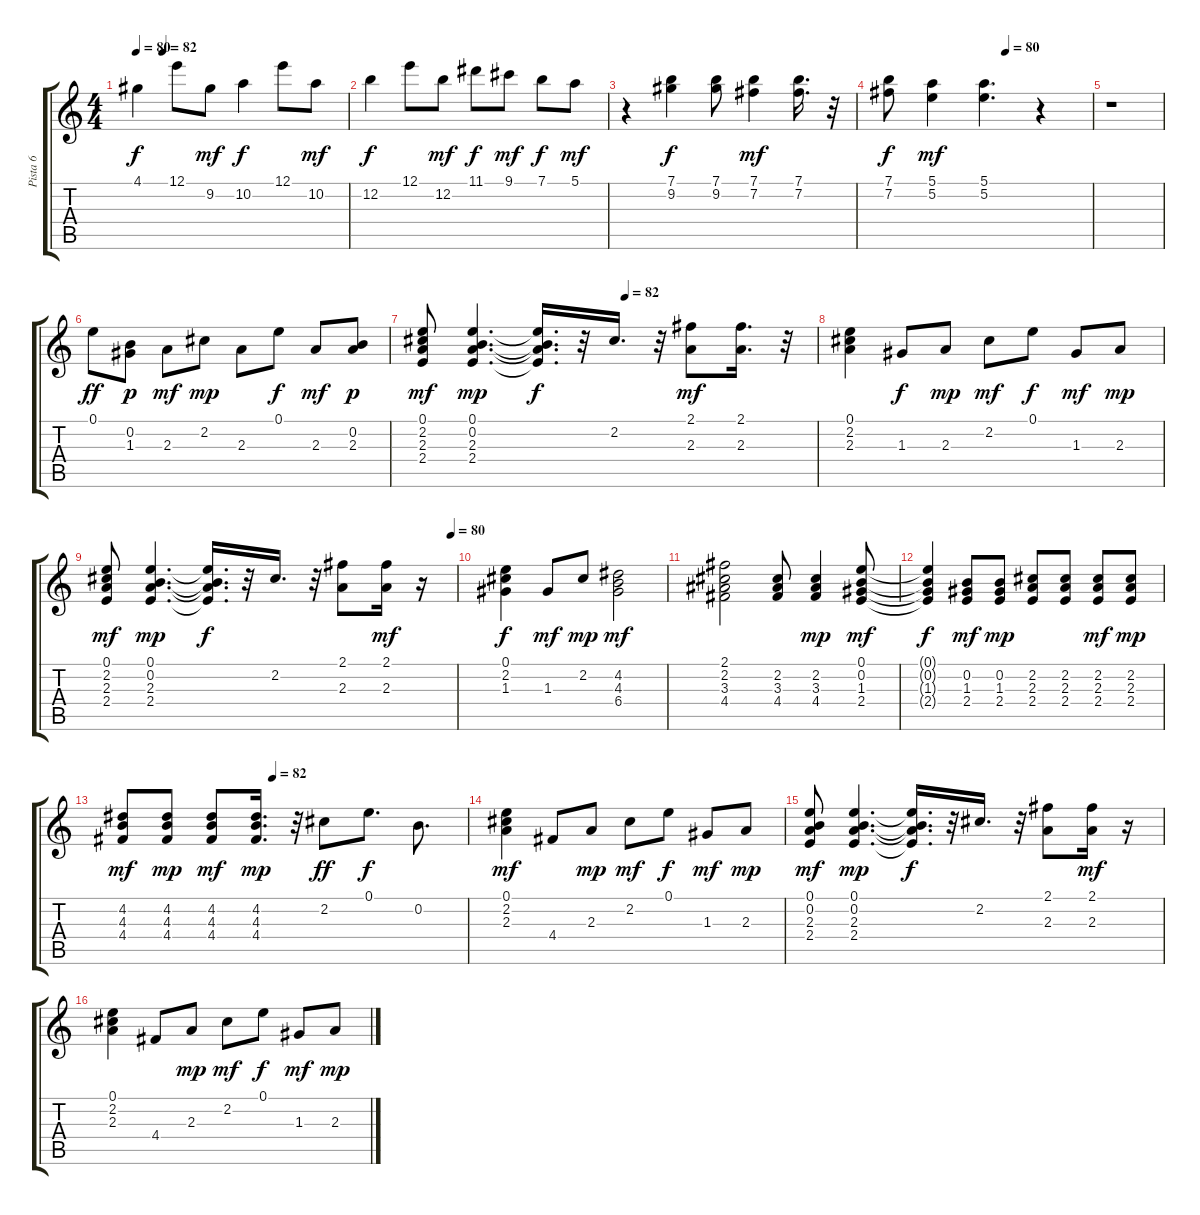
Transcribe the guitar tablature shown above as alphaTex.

\track ("Pista 6" "Pista 6") {instrument electricguitarclean}
\staff {score tabs}
\tuning (E4 B3 G3 D3 A2 E2) {hide}
\ts (4 4)
\tempo 80
\tempo (82 0.125)
\clef g2
\ks c
4.1.4{dy f} 12.1.8 9.2.8{dy mf} 10.2.4{dy f} 12.1.8 10.2.8{dy mf} |
12.2.4{dy f} 12.1.8 12.2.8{dy mf} 11.1.8{dy f} 9.1.8{dy mf} 7.1.8{dy f} 5.1.8{dy mf} |
r.4 (7.1 9.2).4{dy f} (7.1 9.2).8 (7.1 7.2).4{dy mf} (7.1 7.2).16{d} r.32 |
\tempo (80 0.578125)
(7.1 7.2).8{dy f} (5.1 5.2).4{dy mf} (5.1 5.2).4{d} r.4 |
r.1 |
0.1.8{dy ff} (0.2 1.3).8{dy p} 2.3.8{dy mf} 2.2.8{dy mp} 2.3.8 0.1.8{dy f} 2.3.8{dy mf} (0.2 2.3).8{dy p} |
\tempo (82 0.515625)
(0.1 2.2 2.3 2.4).8{dy mf} (0.1 0.2 2.3 2.4).4{d dy mp} (0.1{t} 0.2{t} 2.3{t} 2.4{t}).16{d dy f} r.32 2.2.16{d} r.32 (2.1 2.3).8{dy mf} (2.1 2.3).16{d} r.32 |
(0.1 2.2 2.3).4 1.3.8{dy f} 2.3.8{dy mp} 2.2.8{dy mf} 0.1.8{dy f} 1.3.8{dy mf} 2.3.8{dy mp} |
\tempo (80 0.9854166666666667)
(0.1 2.2 2.3 2.4).8{dy mf} (0.1 0.2 2.3 2.4).4{d dy mp} (0.1{t} 0.2{t} 2.3{t} 2.4{t}).16{d dy f} r.32 2.2.16{d} r.32 (2.1 2.3).8 (2.1 2.3).16{dy mf} r.16 |
(0.1 2.2 1.3).4{dy f} 1.3.8{dy mf} 2.2.8{dy mp} (4.2 4.3 6.4).2{dy mf} |
(2.1 2.2 3.3 4.4).2 (2.2 3.3 4.4).8 (2.2 3.3 4.4).4{dy mp} (0.1 0.2 1.3 2.4).8{dy mf} |
(0.1{t} 0.2{t} 1.3{t} 2.4{t}).4{dy f} (0.2 1.3 2.4).8{dy mf} (0.2 1.3 2.4).8{dy mp} (2.2 2.3 2.4).8 (2.2 2.3 2.4).8 (2.2 2.3 2.4).8{dy mf} (2.2 2.3 2.4).8{dy mp} |
\tempo (82 0.4375)
(4.2 4.3 4.4).8{dy mf} (4.2 4.3 4.4).8{dy mp} (4.2 4.3 4.4).8{dy mf} (4.2 4.3 4.4).16{d dy mp} r.32 2.2.8{dy ff} 0.1.8{d dy f} 0.2.8{d} |
(0.1 2.2 2.3).4{dy mf} 4.4.8 2.3.8{dy mp} 2.2.8{dy mf} 0.1.8{dy f} 1.3.8{dy mf} 2.3.8{dy mp} |
(0.1 0.2 2.3 2.4).8{dy mf} (0.1 0.2 2.3 2.4).4{d dy mp} (0.1{t} 0.2{t} 2.3{t} 2.4{t}).16{d dy f} r.32 2.2.16{d} r.32 (2.1 2.3).8 (2.1 2.3).16{dy mf} r.16 |
(0.1 2.2 2.3).4 4.4.8 2.3.8{dy mp} 2.2.8{dy mf} 0.1.8{dy f} 1.3.8{dy mf} 2.3.8{dy mp}
